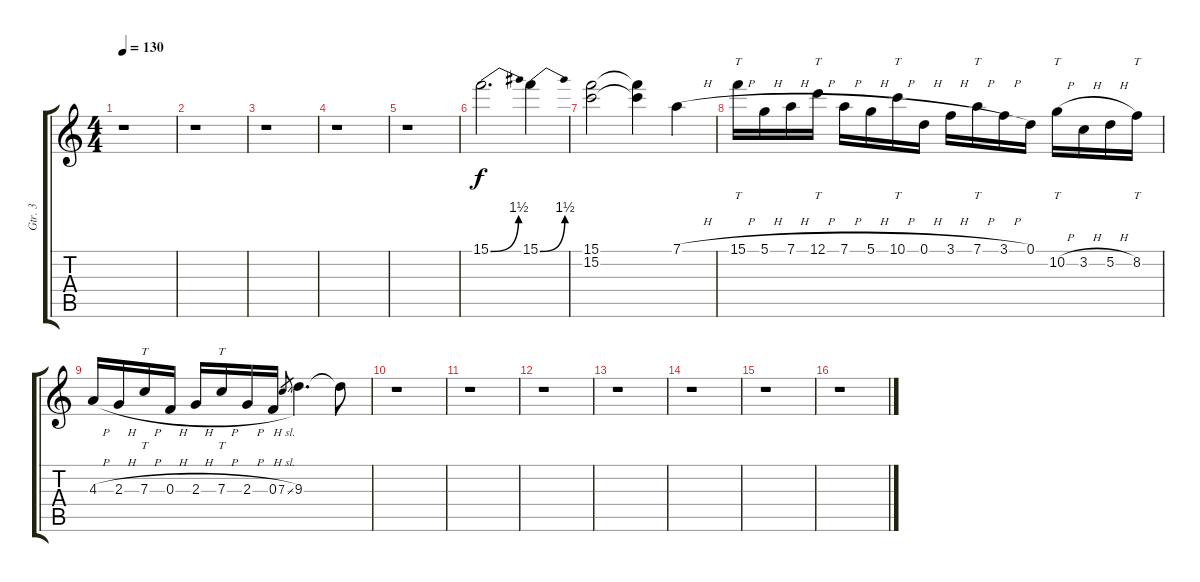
\track ("Gtr. 3" "Gtr. 3") {instrument distortionguitar}
\staff {score tabs}
\tuning (D4 A3 F3 C3 G2 D2) {hide}
\ts (4 4)
\tempo 130
\clef g2
\ks c
r.1{dy f} |
r.1 |
r.1 |
r.1 |
r.1 |
15.1{be (bend 0 0 60 6)}.2{d} 15.1{be (bend 0 0 60 6)}.4 |
(15.1 15.2).2 (15.1{t} 15.2{t}).4 7.1{h}.4 |
15.1{h}.16{tt} 5.1{h}.16 7.1{h}.16 12.1{h}.16{tt} 7.1{h}.16 5.1{h}.16 10.1{h}.16{tt} 0.1{h}.16 3.1{h}.16 7.1{h}.16{tt} 3.1{h}.16 0.1.16 10.2{h}.16{tt} 3.2{h}.16 5.2{h}.16 8.2.16{tt} |
4.3{h}.16 2.3{h}.16 7.3{h}.16{tt} 0.3{h}.16 2.3{h}.16 7.3{h}.16{tt} 2.3{h}.16 0.3{h}.16 7.3{sl}.8{gr} 9.3.4{d} 9.3{t}.8 |
r.1 |
r.1 |
r.1 |
r.1 |
r.1 |
r.1 |
r.1
